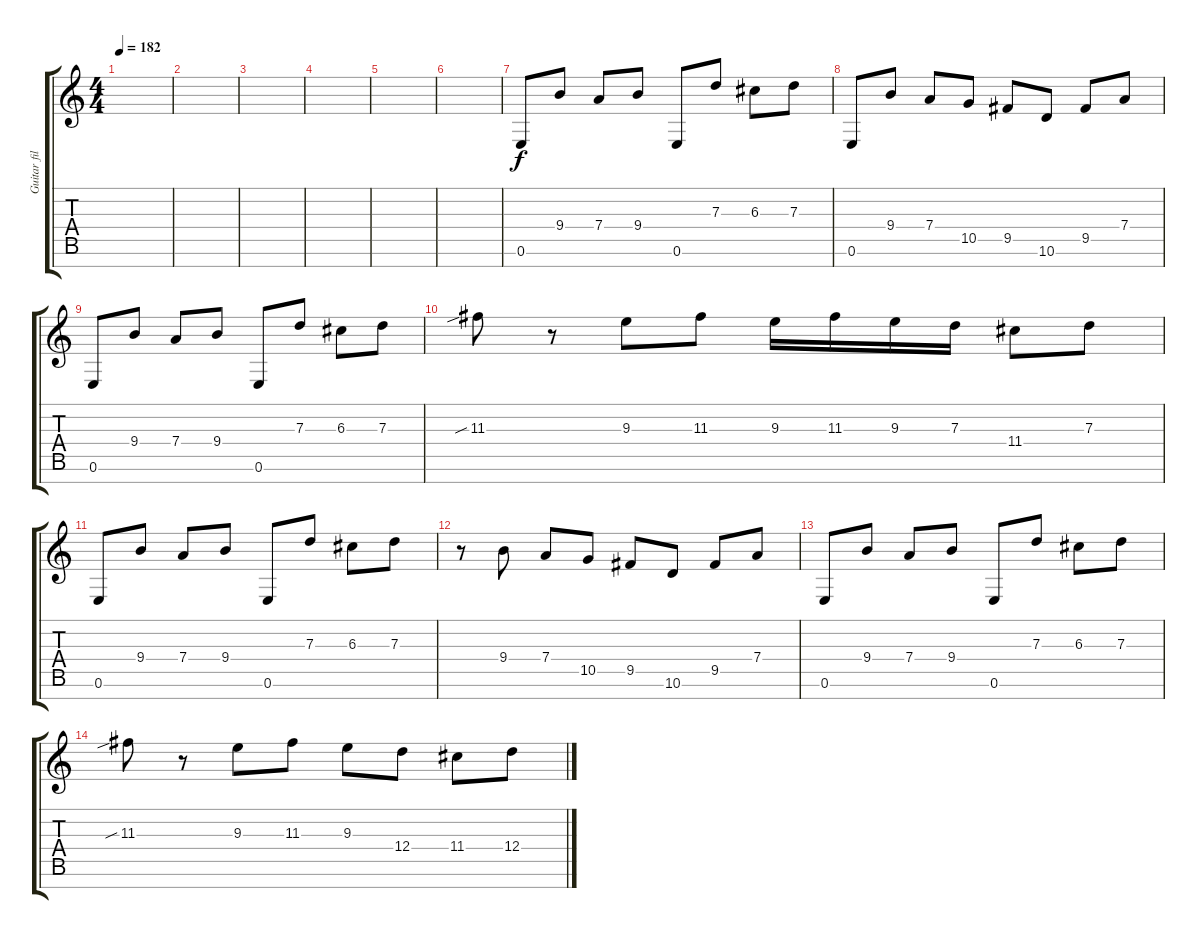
\track ("Guitar fills" "Guitar fil") {instrument overdrivenguitar}
\staff {score tabs}
\tuning (E4 B3 G3 D3 A2 E2 B1) {hide}
\ts (4 4)
\tempo 182
\clef g2
\ks c
|
|
|
|
|
|
0.6.8 9.4.8 7.4.8 9.4.8 0.6.8 7.3.8 6.3.8 7.3.8 |
0.6.8 9.4.8 7.4.8 10.5.8 9.5.8 10.6.8 9.5.8 7.4.8 |
0.6.8 9.4.8 7.4.8 9.4.8 0.6.8 7.3.8 6.3.8 7.3.8 |
11.3{sib}.8 r.8 9.3.8 11.3.8 9.3.16 11.3.16 9.3.16 7.3.16 11.4.8 7.3.8 |
0.6.8 9.4.8 7.4.8 9.4.8 0.6.8 7.3.8 6.3.8 7.3.8 |
r.8 9.4.8 7.4.8 10.5.8 9.5.8 10.6.8 9.5.8 7.4.8 |
0.6.8 9.4.8 7.4.8 9.4.8 0.6.8 7.3.8 6.3.8 7.3.8 |
11.3{sib}.8 r.8 9.3.8 11.3.8 9.3.8 12.4.8 11.4.8 12.4.8
